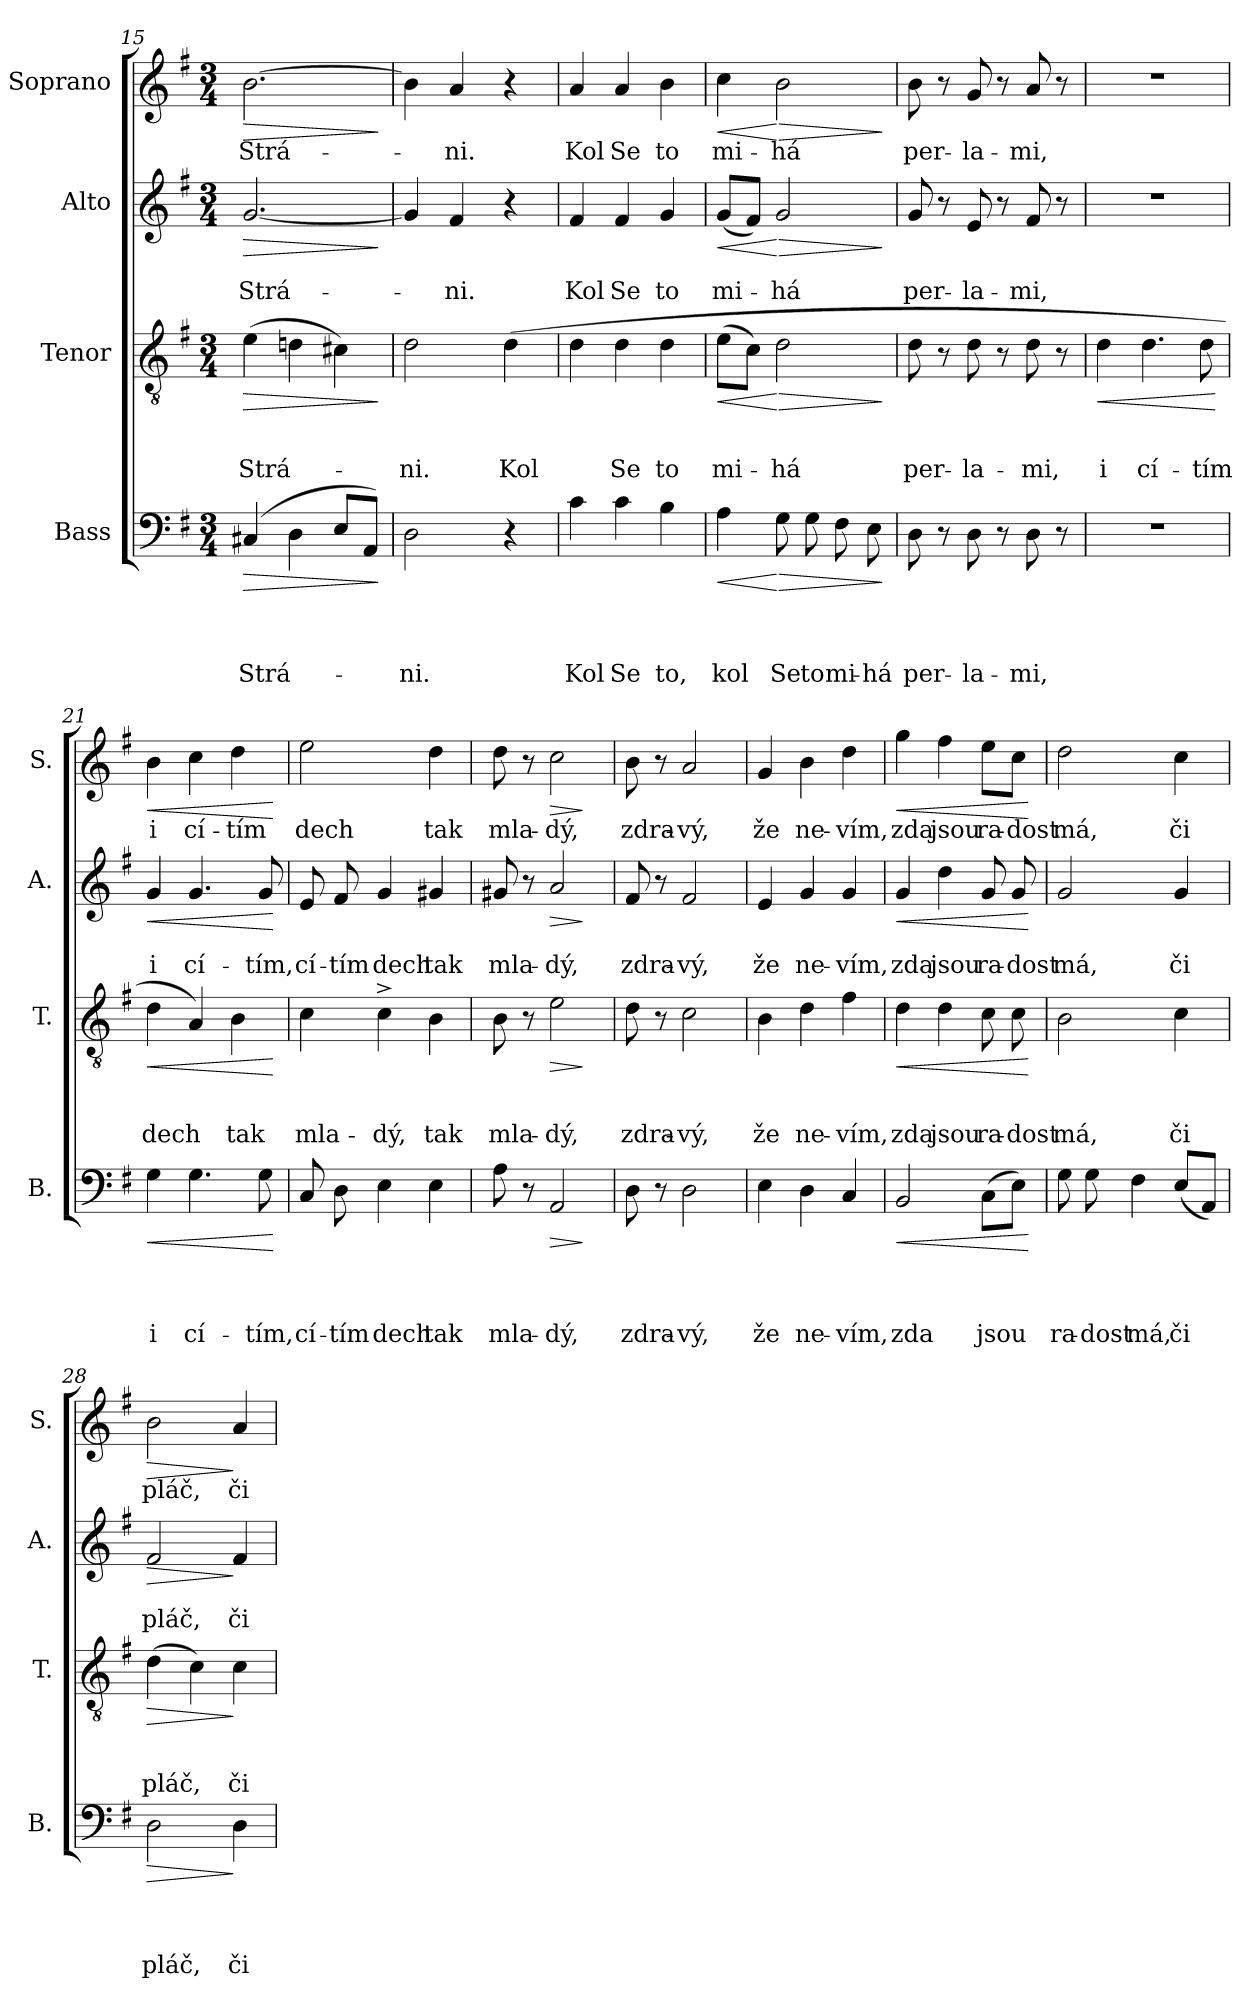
**kern	**text	**text	**text	**text	**dynam	**kern	**text	**text	**text	**dynam	**kern	**text	**text	**dynam	**kern	**text	**dynam
*part4	*part4	*part4	*part4	*part4	*part4	*part3	*part3	*part3	*part3	*part3	*part2	*part2	*part2	*part2	*part1	*part1	*part1
*staff4	*staff4	*staff4	*staff4	*staff4	*staff4	*staff3	*staff3	*staff3	*staff3	*staff3	*staff2	*staff2	*staff2	*staff2	*staff1	*staff1	*staff1
*I"Bass	*	*	*	*	*	*I"Tenor	*	*	*	*	*I"Alto	*	*	*	*I"Soprano	*	*
*I'B.	*	*	*	*	*	*I'T.	*	*	*	*	*I'A.	*	*	*	*I'S.	*	*
*clefF4	*	*	*	*	*	*clefGv2	*	*	*	*	*clefG2	*	*	*	*clefG2	*	*
*k[f#]	*	*	*	*	*	*k[f#]	*	*	*	*	*k[f#]	*	*	*	*k[f#]	*	*
*G:	*	*	*	*	*	*G:	*	*	*	*	*G:	*	*	*	*G:	*	*
*M3/4	*	*	*	*	*	*M3/4	*	*	*	*	*M3/4	*	*	*	*M3/4	*	*
=15	=15	=15	=15	=15	=15	=15	=15	=15	=15	=15	=15	=15	=15	=15	=15	=15	=15
!	!	!	!	!LO:LY:b	!LO:HP:b	!	!	!	!LO:LY:b	!LO:HP:b	!	!	!LO:LY:b	!LO:HP:b	!	!LO:LY:b	!LO:HP:b
(4C#X/	.	.	.	Strá-	>	(>4e\	.	.	Strá-	>	[<2.g/	.	Strá-	>	[>2.b\	Strá-	>
4D\	.	.	.	.	.	4dn\	.	.	.	.	.	.	.	.	.	.	.
8E/L	.	.	.	.	.	4c#X\)	.	.	.	.	.	.	.	.	.	.	.
8AA/J)	.	.	.	.	.	.	.	.	.	.	.	.	.	.	.	.	.
.	.	.	.	.	]	.	.	.	.	]	.	.	.	]	.	.	]
=16	=16	=16	=16	=16	=16	=16	=16	=16	=16	=16	=16	=16	=16	=16	=16	=16	=16
!	!	!	!	!LO:LY:b	!	!	!	!	!LO:LY:b	!	!	!	!	!	!	!	!
*	*	*	*	*	*	*^	*	*	*	*	*	*	*	*	*	*	*
2D\	.	.	.	-ni.	.	2d\	4...ryy	.	.	-ni.	.	4g/]	.	.	.	4b\]	.	.
!	!	!	!	!	!	!	!	!	!	!	!	!	!	!LO:LY:b	!	!	!LO:LY:b	!
.	.	.	.	.	.	.	.	.	.	.	.	4f#/	.	-ni.	.	4a/	-ni.	.
.	.	.	.	.	.	.	4ryy	.	.	.	.	.	.	.	.	.	.	.
!	!	!	!	!	!	!	!	!	!	!LO:LY:b	!	!	!	!	!	!	!	!
4r	.	.	.	.	.	(>4d\	.	.	.	Kol	.	4r	.	.	.	4r	.	.
.	.	.	.	.	.	.	32ryy	.	.	.	.	.	.	.	.	.	.	.
!!LO:PB:g=z
=17	=17	=17	=17	=17	=17	=17	=17	=17	=17	=17	=17	=17	=17	=17	=17	=17	=17	=17
!	!	!	!	!LO:LY:b	!	!	!	!	!	!	!	!	!	!LO:LY:b	!	!	!LO:LY:b	!
*	*	*	*	*	*	*v	*v	*	*	*	*	*	*	*	*	*	*	*
4c\	.	.	.	Kol	.	4d\	.	.	.	.	4f#/	.	Kol	.	4a/	Kol	.
!	!	!	!	!LO:LY:b	!	!	!	!	!LO:LY:b	!	!	!	!LO:LY:b	!	!	!LO:LY:b	!
4c\	.	.	.	Se	.	4d\	.	.	Se	.	4f#/	.	Se	.	4a/	Se	.
!	!	!	!	!LO:LY:b	!	!	!	!	!LO:LY:b	!	!	!	!LO:LY:b	!	!	!LO:LY:b	!
4B\	.	.	.	to,	.	4d\	.	.	to	.	4g/	.	to	.	4b\	to	.
=18	=18	=18	=18	=18	=18	=18	=18	=18	=18	=18	=18	=18	=18	=18	=18	=18	=18
!	!	!	!	!LO:LY:b	!LO:HP:b	!	!	!	!LO:LY:b	!LO:HP:b	!	!	!LO:LY:b	!LO:HP:b	!	!LO:LY:b	!LO:HP:b
4A\	.	.	.	kol	<	(>8e\L	.	.	mi-	<	(<8g/L	.	mi-	<	4cc\	mi-	<
.	.	.	.	.	.	8c\J)	.	.	.	.	8f#/J)	.	.	.	.	.	.
!	!	!	!	!LO:LY:b	!LO:HP:n=1:b	!	!	!	!LO:LY:b	!LO:HP:n=1:b	!	!	!LO:LY:b	!LO:HP:n=1:b	!	!LO:LY:b	!LO:HP:n=1:b
8G\	.	.	.	Se	[ >	2d\	.	.	-há	[ >	2g/	.	-há	[ >	2b\	-há	[ >
!	!	!	!	!LO:LY:b	!	!	!	!	!	!	!	!	!	!	!	!	!
8G\	.	.	.	to	.	.	.	.	.	.	.	.	.	.	.	.	.
!	!	!	!	!LO:LY:b	!	!	!	!	!	!	!	!	!	!	!	!	!
8F#\	.	.	.	mi-	.	.	.	.	.	.	.	.	.	.	.	.	.
!	!	!	!	!LO:LY:b	!	!	!	!	!	!	!	!	!	!	!	!	!
8E\	.	.	.	-há	.	.	.	.	.	.	.	.	.	.	.	.	.
.	.	.	.	.	]	.	.	.	.	]	.	.	.	]	.	.	]
=19	=19	=19	=19	=19	=19	=19	=19	=19	=19	=19	=19	=19	=19	=19	=19	=19	=19
!	!	!	!	!LO:LY:b	!	!	!	!	!LO:LY:b	!	!	!	!LO:LY:b	!	!	!LO:LY:b	!
8D\	.	.	.	per-	.	8d\	.	.	per-	.	8g/	.	per-	.	8b\	per-	.
8r	.	.	.	.	.	8r	.	.	.	.	8r	.	.	.	8r	.	.
!	!	!	!	!LO:LY:b	!	!	!	!	!LO:LY:b	!	!	!	!LO:LY:b	!	!	!LO:LY:b	!
8D\	.	.	.	-la-	.	8d\	.	.	-la-	.	8e/	.	-la-	.	8g/	-la-	.
8r	.	.	.	.	.	8r	.	.	.	.	8r	.	.	.	8r	.	.
!	!	!	!	!LO:LY:b	!	!	!	!	!LO:LY:b	!	!	!	!LO:LY:b	!	!	!LO:LY:b	!
8D\	.	.	.	-mi,	.	8d\	.	.	-mi,	.	8f#/	.	-mi,	.	8a/	-mi,	.
8r	.	.	.	.	.	8r	.	.	.	.	8r	.	.	.	8r	.	.
=20	=20	=20	=20	=20	=20	=20	=20	=20	=20	=20	=20	=20	=20	=20	=20	=20	=20
!LO:N:vis=1	!	!	!	!	!	!	!	!	!LO:LY:b	!LO:HP:b	!LO:N:vis=1	!	!	!	!LO:N:vis=1	!	!
2.r	.	.	.	.	.	4d\	.	.	i	<	2.r	.	.	.	2.r	.	.
!	!	!	!	!	!	!	!	!	!LO:LY:b	!	!	!	!	!	!	!	!
.	.	.	.	.	.	4.d\	.	.	cí-	.	.	.	.	.	.	.	.
!	!	!	!	!	!	!	!	!	!LO:LY:b	!	!	!	!	!	!	!	!
.	.	.	.	.	.	8d\	.	.	-tím	.	.	.	.	.	.	.	.
.	.	.	.	.	.	.	.	.	.	[	.	.	.	.	.	.	.
!!LO:LB:g=z
=21	=21	=21	=21	=21	=21	=21	=21	=21	=21	=21	=21	=21	=21	=21	=21	=21	=21
!	!	!	!	!LO:LY:b	!LO:HP:b	!	!	!	!LO:LY:b	!LO:HP:b	!	!	!LO:LY:b	!LO:HP:b	!	!LO:LY:b	!LO:HP:b
4G\	.	.	.	i	<	4d\	.	.	dech	<	4g/	.	i	<	4b\	i	<
!	!	!	!	!LO:LY:b	!	!	!	!	!	!	!	!	!LO:LY:b	!	!	!LO:LY:b	!
4.G\	.	.	.	cí-	.	4A/)	.	.	.	.	4.g/	.	cí-	.	4cc\	cí-	.
!	!	!	!	!	!	!	!	!	!LO:LY:b	!	!	!	!	!	!	!LO:LY:b	!
.	.	.	.	.	.	4B\	.	.	tak	.	.	.	.	.	4dd\	-tím	.
!	!	!	!	!LO:LY:b	!	!	!	!	!	!	!	!	!LO:LY:b	!	!	!	!
8G\	.	.	.	-tím,	.	.	.	.	.	.	8g/	.	-tím,	.	.	.	.
.	.	.	.	.	[	.	.	.	.	[	.	.	.	[	.	.	[
=22	=22	=22	=22	=22	=22	=22	=22	=22	=22	=22	=22	=22	=22	=22	=22	=22	=22
!	!	!	!	!LO:LY:b	!	!	!	!	!LO:LY:b	!	!	!	!LO:LY:b	!	!	!LO:LY:b	!
8C/	.	.	.	cí-	.	4c\	.	.	mla-	.	8e/	.	cí-	.	2ee\	dech	.
!	!	!	!	!LO:LY:b	!	!	!	!	!	!	!	!	!LO:LY:b	!	!	!	!
8D\	.	.	.	-tím	.	.	.	.	.	.	8f#/	.	-tím	.	.	.	.
!	!	!	!	!LO:LY:b	!	!	!	!	!LO:LY:b	!	!	!	!LO:LY:b	!	!	!	!
4E\	.	.	.	dech	.	4c^>\	.	.	-dý,	.	4g/	.	dech	.	.	.	.
!	!	!	!	!LO:LY:b	!	!	!	!	!LO:LY:b	!	!	!	!LO:LY:b	!	!	!LO:LY:b	!
4E\	.	.	.	tak	.	4B\	.	.	tak	.	4g#X/	.	tak	.	4dd\	tak	.
=23	=23	=23	=23	=23	=23	=23	=23	=23	=23	=23	=23	=23	=23	=23	=23	=23	=23
!	!	!	!	!LO:LY:b	!	!	!	!	!LO:LY:b	!	!	!	!LO:LY:b	!	!	!LO:LY:b	!
8A\	.	.	.	mla-	.	8B\	.	.	mla-	.	8g#X/	.	mla-	.	8dd\	mla-	.
8r	.	.	.	.	.	8r	.	.	.	.	8r	.	.	.	8r	.	.
!	!	!	!	!LO:LY:b	!LO:HP:b	!	!	!	!LO:LY:b	!LO:HP:b	!	!	!LO:LY:b	!LO:HP:b	!	!LO:LY:b	!LO:HP:b
2AA/	.	.	.	-dý,	>	2e\	.	.	-dý,	>	2a/	.	-dý,	>	2cc\	-dý,	>
.	.	.	.	.	]	.	.	.	.	]	.	.	.	]	.	.	]
=24	=24	=24	=24	=24	=24	=24	=24	=24	=24	=24	=24	=24	=24	=24	=24	=24	=24
!	!	!	!	!LO:LY:b	!	!	!	!	!LO:LY:b	!	!	!	!LO:LY:b	!	!	!LO:LY:b	!
8D\	.	.	.	zdra-	.	8d\	.	.	zdra-	.	8f#/	.	zdra-	.	8b\	zdra-	.
8r	.	.	.	.	.	8r	.	.	.	.	8r	.	.	.	8r	.	.
!	!	!	!	!LO:LY:b	!	!	!	!	!LO:LY:b	!	!	!	!LO:LY:b	!	!	!LO:LY:b	!
2D\	.	.	.	-vý,	.	2c\	.	.	-vý,	.	2f#/	.	-vý,	.	2a/	-vý,	.
!!LO:PB:g=z
=25	=25	=25	=25	=25	=25	=25	=25	=25	=25	=25	=25	=25	=25	=25	=25	=25	=25
!	!	!	!	!LO:LY:b	!	!	!	!	!LO:LY:b	!	!	!	!LO:LY:b	!	!	!LO:LY:b	!
4E\	.	.	.	že	.	4B\	.	.	že	.	4e/	.	že	.	4g/	že	.
!	!	!	!	!LO:LY:b	!	!	!	!	!LO:LY:b	!	!	!	!LO:LY:b	!	!	!LO:LY:b	!
4D\	.	.	.	ne-	.	4d\	.	.	ne-	.	4g/	.	ne-	.	4b\	ne-	.
!	!	!	!	!LO:LY:b	!	!	!	!	!LO:LY:b	!	!	!	!LO:LY:b	!	!	!LO:LY:b	!
4C/	.	.	.	-vím,	.	4f#\	.	.	-vím,	.	4g/	.	-vím,	.	4dd\	-vím,	.
=26	=26	=26	=26	=26	=26	=26	=26	=26	=26	=26	=26	=26	=26	=26	=26	=26	=26
!	!	!	!	!LO:LY:b	!LO:HP:b	!	!	!	!LO:LY:b	!LO:HP:b	!	!	!LO:LY:b	!LO:HP:b	!	!LO:LY:b	!LO:HP:b
2BB/	.	.	.	zda	<	4d\	.	.	zda	<	4g/	.	zda	<	4gg\	zda	<
!	!	!	!	!	!	!	!	!	!LO:LY:b	!	!	!	!LO:LY:b	!	!	!LO:LY:b	!
.	.	.	.	.	.	4d\	.	.	jsou	.	4dd\	.	jsou	.	4ff#\	jsou	.
!	!	!	!	!LO:LY:b	!	!	!	!	!LO:LY:b	!	!	!	!LO:LY:b	!	!	!LO:LY:b	!
(>8C\L	.	.	.	jsou	.	8c\	.	.	ra-	.	8g/	.	ra-	.	8ee\L	ra-	.
!	!	!	!	!	!	!	!	!	!LO:LY:b	!	!	!	!LO:LY:b	!	!	!LO:LY:b	!
8E\J)	.	.	.	.	.	8c\	.	.	-dost	.	8g/	.	-dost	.	8cc\J	-dost	.
.	.	.	.	.	[	.	.	.	.	[	.	.	.	[	.	.	[
=27	=27	=27	=27	=27	=27	=27	=27	=27	=27	=27	=27	=27	=27	=27	=27	=27	=27
!	!	!	!	!LO:LY:b	!	!	!	!	!LO:LY:b	!	!	!	!LO:LY:b	!	!	!LO:LY:b	!
8G\	.	.	.	ra-	.	2B\	.	.	má,	.	2g/	.	má,	.	2dd\	má,	.
!	!	!	!	!LO:LY:b	!	!	!	!	!	!	!	!	!	!	!	!	!
8G\	.	.	.	-dost	.	.	.	.	.	.	.	.	.	.	.	.	.
!	!	!	!	!LO:LY:b	!	!	!	!	!	!	!	!	!	!	!	!	!
4F#\	.	.	.	má,	.	.	.	.	.	.	.	.	.	.	.	.	.
!	!	!	!	!LO:LY:b	!	!	!	!	!LO:LY:b	!	!	!	!LO:LY:b	!	!	!LO:LY:b	!
(<8E/L	.	.	.	či	.	4c\	.	.	či	.	4g/	.	či	.	4cc\	či	.
8AA/J)	.	.	.	.	.	.	.	.	.	.	.	.	.	.	.	.	.
=28	=28	=28	=28	=28	=28	=28	=28	=28	=28	=28	=28	=28	=28	=28	=28	=28	=28
!	!	!	!	!LO:LY:b	!LO:HP:b	!	!	!	!LO:LY:b	!LO:HP:b	!	!	!LO:LY:b	!LO:HP:b	!	!LO:LY:b	!LO:HP:b
2D\	.	.	.	pláč,	>	(>4d\	.	.	pláč,	>	2f#/	.	pláč,	>	2b\	pláč,	>
.	.	.	.	.	.	4c\)	.	.	.	.	.	.	.	.	.	.	.
!	!	!	!	!LO:LY:b	!	!	!	!	!LO:LY:b	!	!	!	!LO:LY:b	!	!	!LO:LY:b	!
4D\	.	.	.	či	]	4c\	.	.	či	]	4f#/	.	či	]	4a/	či	]
=	=	=	=	=	=	=	=	=	=	=	=	=	=	=	=	=	=
*-	*-	*-	*-	*-	*-	*-	*-	*-	*-	*-	*-	*-	*-	*-	*-	*-	*-
